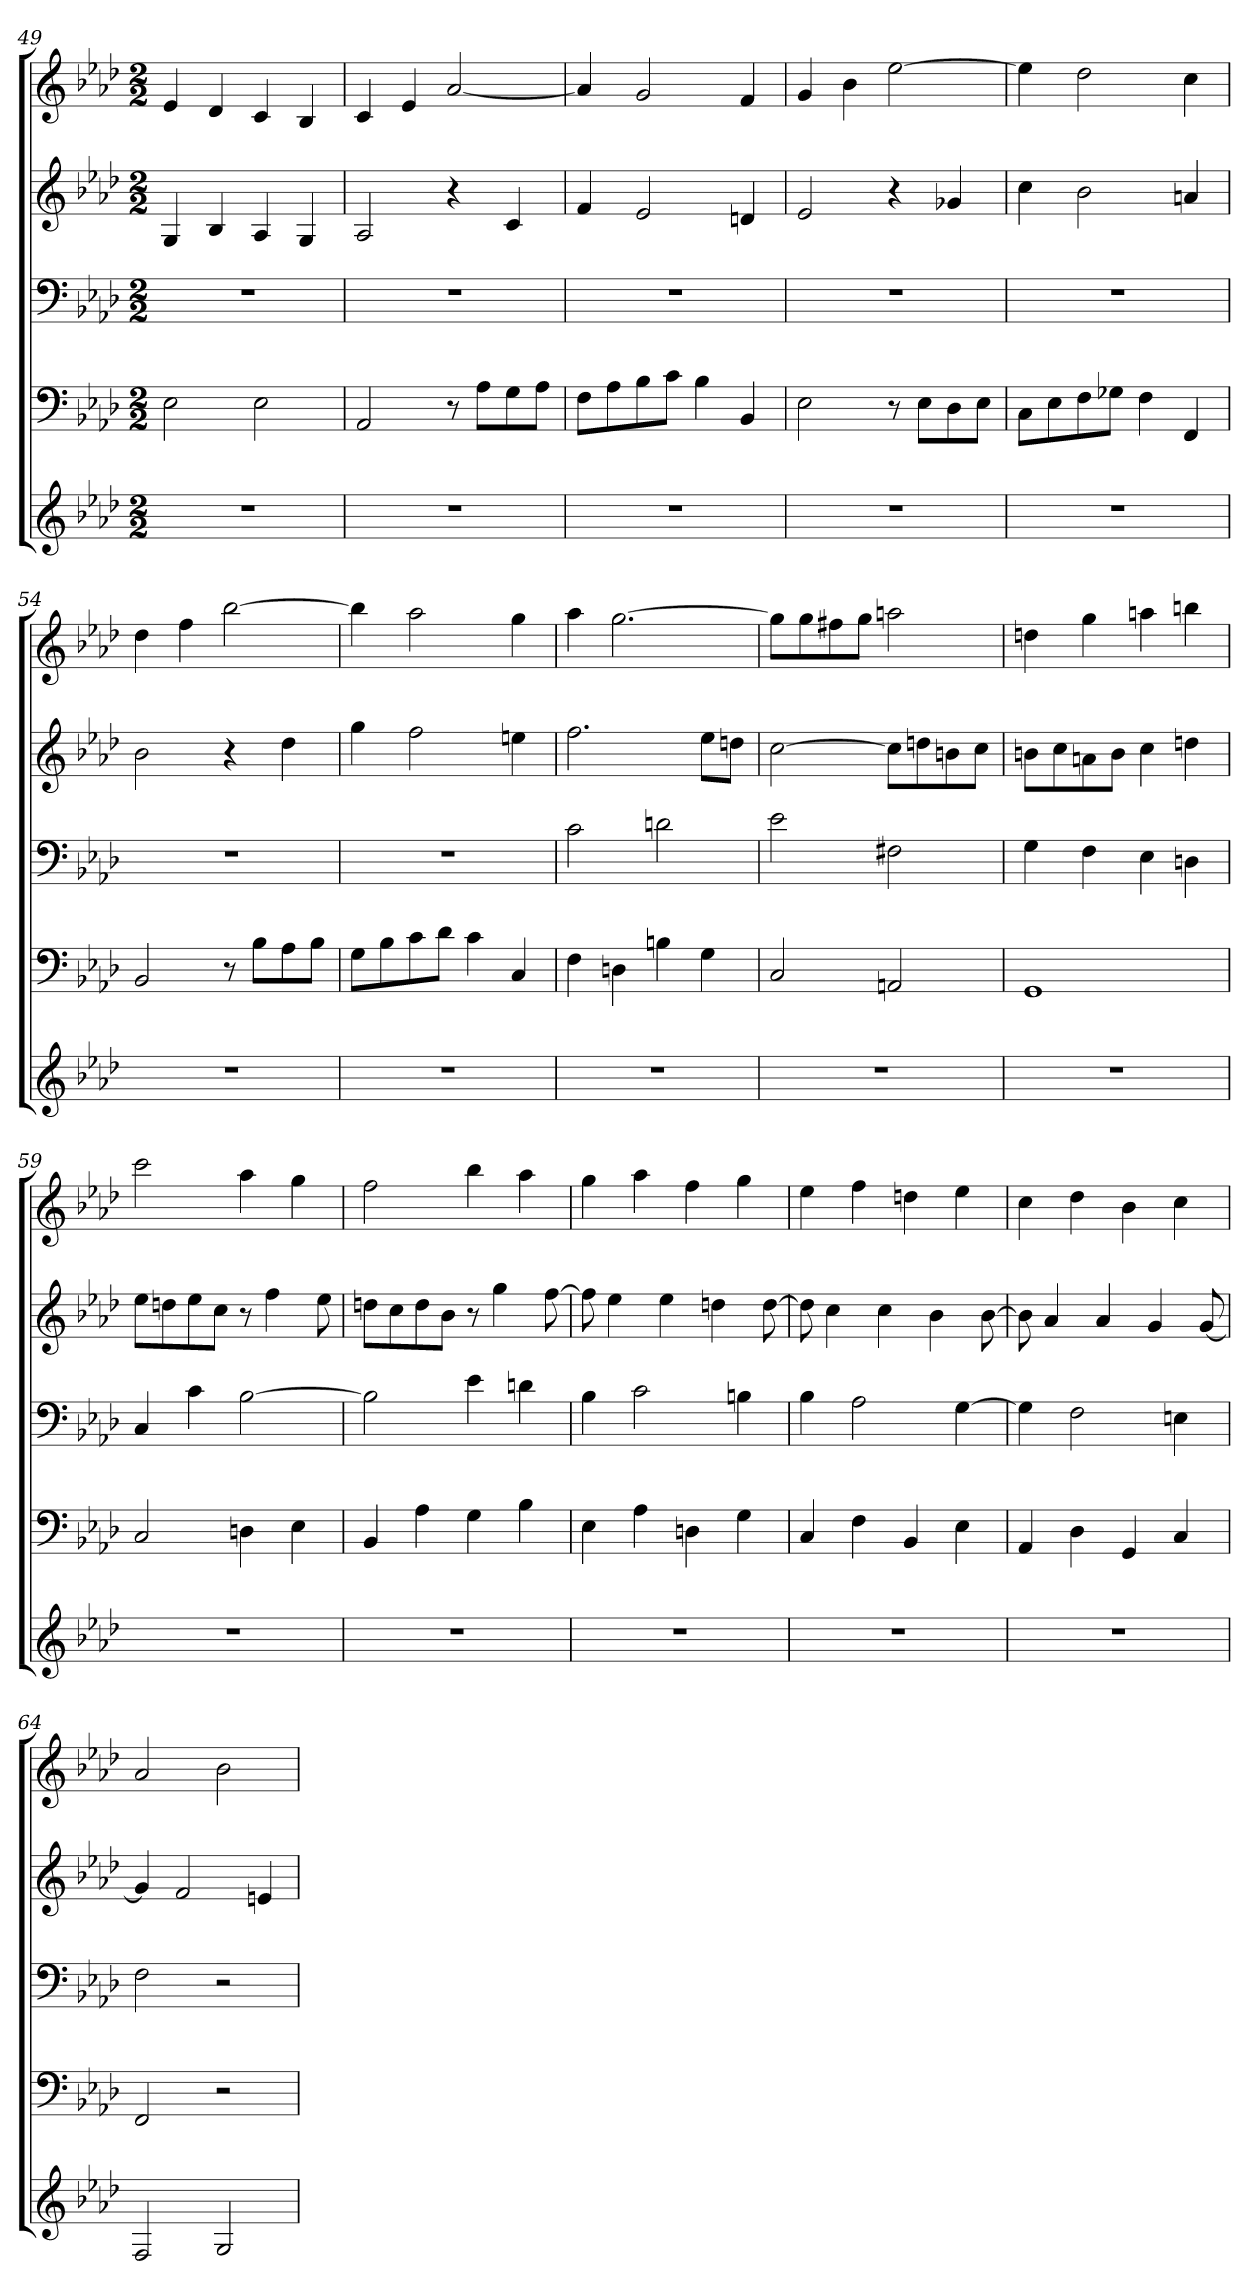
**kern	**kern	**kern	**kern	**kern
*part5	*part4	*part3	*part2	*part1
*staff5	*staff4	*staff3	*staff2	*staff1
*k[b-e-a-d-]	*k[b-e-a-d-]	*k[b-e-a-d-]	*k[b-e-a-d-]	*k[b-e-a-d-]
*M2/2	*M2/2	*M2/2	*M2/2	*M2/2
=49	=49	=49	=49	=49
1r	2E-	1r	4G	4e-
.	.	.	4B-	4d-
.	2E-	.	4A-	4c
.	.	.	4G	4B-
=50	=50	=50	=50	=50
1r	2AA-	1r	2A-	4c
.	.	.	.	4e-
.	8r	.	4r	[2a-
.	8A-L	.	.	.
.	8G	.	4c	.
.	8A-J	.	.	.
=51	=51	=51	=51	=51
1r	8FL	1r	4f	4a-]
.	8A-	.	.	.
.	8B-	.	2e-	2g
.	8cJ	.	.	.
.	4B-	.	.	.
.	4BB-	.	4dn	4f
=52	=52	=52	=52	=52
1r	2E-	1r	2e-	4g
.	.	.	.	4b-
.	8r	.	4r	[2ee-
.	8E-L	.	.	.
.	8D-	.	4g-X	.
.	8E-J	.	.	.
=53	=53	=53	=53	=53
1r	8CL	1r	4cc	4ee-]
.	8E-	.	.	.
.	8F	.	2b-	2dd-
.	8G-XJ	.	.	.
.	4F	.	.	.
.	4FF	.	4an	4cc
=54	=54	=54	=54	=54
1r	2BB-	1r	2b-	4dd-
.	.	.	.	4ff
.	8r	.	4r	[2bb-
.	8B-L	.	.	.
.	8A-	.	4dd-	.
.	8B-J	.	.	.
=55	=55	=55	=55	=55
1r	8GL	1r	4gg	4bb-]
.	8B-	.	.	.
.	8c	.	2ff	2aa-
.	8d-J	.	.	.
.	4c	.	.	.
.	4C	.	4een	4gg
=56	=56	=56	=56	=56
1r	4F	2c	2.ff	4aa-
.	4Dn	.	.	[2.gg
.	4Bn	2dn	.	.
.	4G	.	8ee-L	.
.	.	.	8ddnJ	.
=57	=57	=57	=57	=57
1r	2C	2e-	[2cc	8ggL]
.	.	.	.	8gg
.	.	.	.	8ff#X
.	.	.	.	8ggJ
.	2AAn	2F#X	8ccL]	2aan
.	.	.	8ddn	.
.	.	.	8bn	.
.	.	.	8ccJ	.
=58	=58	=58	=58	=58
1r	1GG	4G	8bnL	4ddn
.	.	.	8cc	.
.	.	4F	8an	4gg
.	.	.	8bJ	.
.	.	4E-	4cc	4aan
.	.	4Dn	4ddn	4bbn
=59	=59	=59	=59	=59
1r	2C	4C	8ee-L	2ccc
.	.	.	8ddn	.
.	.	4c	8ee-	.
.	.	.	8ccJ	.
.	4Dn	[2B-	8r	4aa-
.	.	.	4ff	.
.	4E-	.	.	4gg
.	.	.	8ee-	.
=60	=60	=60	=60	=60
1r	4BB-	2B-]	8ddnL	2ff
.	.	.	8cc	.
.	4A-	.	8dd	.
.	.	.	8b-J	.
.	4G	4e-	8r	4bb-
.	.	.	4gg	.
.	4B-	4dn	.	4aa-
.	.	.	[8ff	.
=61	=61	=61	=61	=61
1r	4E-	4B-	8ff]	4gg
.	.	.	4ee-	.
.	4A-	2c	.	4aa-
.	.	.	4ee-	.
.	4Dn	.	.	4ff
.	.	.	4ddn	.
.	4G	4Bn	.	4gg
.	.	.	[8dd	.
=62	=62	=62	=62	=62
1r	4C	4B-	8dd]	4ee-
.	.	.	4cc	.
.	4F	2A-	.	4ff
.	.	.	4cc	.
.	4BB-	.	.	4ddn
.	.	.	4b-	.
.	4E-	[4G	.	4ee-
.	.	.	[8b-	.
=63	=63	=63	=63	=63
1r	4AA-	4G]	8b-]	4cc
.	.	.	4a-	.
.	4D-	2F	.	4dd-
.	.	.	4a-	.
.	4GG	.	.	4b-
.	.	.	4g	.
.	4C	4En	.	4cc
.	.	.	[8g	.
=64	=64	=64	=64	=64
2F	2FF	2F	4g]	2a-
.	.	.	2f	.
2G	2r	2r	.	2b-
.	.	.	4en	.
=	=	=	=	=
*-	*-	*-	*-	*-
